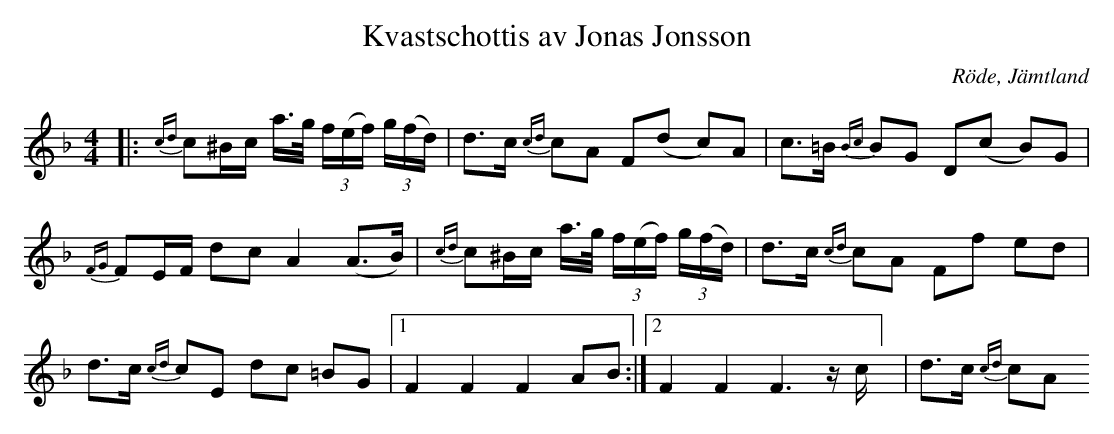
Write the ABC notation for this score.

X:1
T:Kvastschottis av Jonas Jonsson
O:Röde, Jämtland
M:4/4
L:1/16
K:F
|: {cd}c2^Bc a>g (3f(ef) (3g(fd) | d2>c2 {cd}c2A2 F2(d2- c2)A2 | c2>=B2 {Bc}B2G2 D2(c2- B2)G2 | {FG}F2EF d2c2 A4 (A2>B2) | {cd}c2^Bc a>g (3f(ef) (3g(fd) | d2>c2 {cd}c2A2 F2f2 e2d2 | d2>c2 {cd}c2E2 d2c2 =B2G2 |1 F4 F4 F4 A2B2 :|2 F4 F4 F4> z2c] | d2>c2 {cd}c2A2
